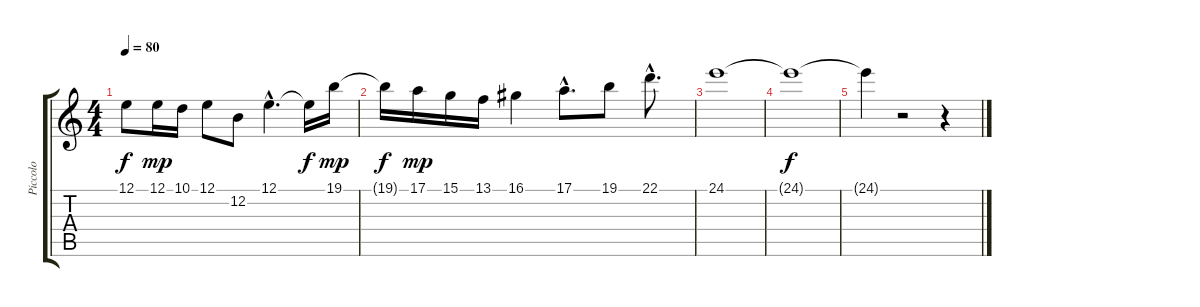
\track ("Piccolo" "Piccolo") {instrument piccolo}
\staff {score tabs}
\tuning (E4 B3 G3 D3 A2 E2) {hide}
\ts (4 4)
\tempo 80
\clef g2
\ks c
12.1{t}.8{dy f} 12.1.16{dy mp} 10.1.16 12.1.8 12.2.8 12.1{hac}.4{d} 12.1{t}.16{dy f} 19.1.16{dy mp} |
19.1{t}.16{dy f} 17.1.16{dy mp} 15.1.16 13.1.16 16.1.4 17.1{hac}.8{d} 19.1.8 22.1{hac}.8{d} |
24.1.1 |
24.1{t}.1{dy f} |
24.1{t}.4 r.2 r.4
